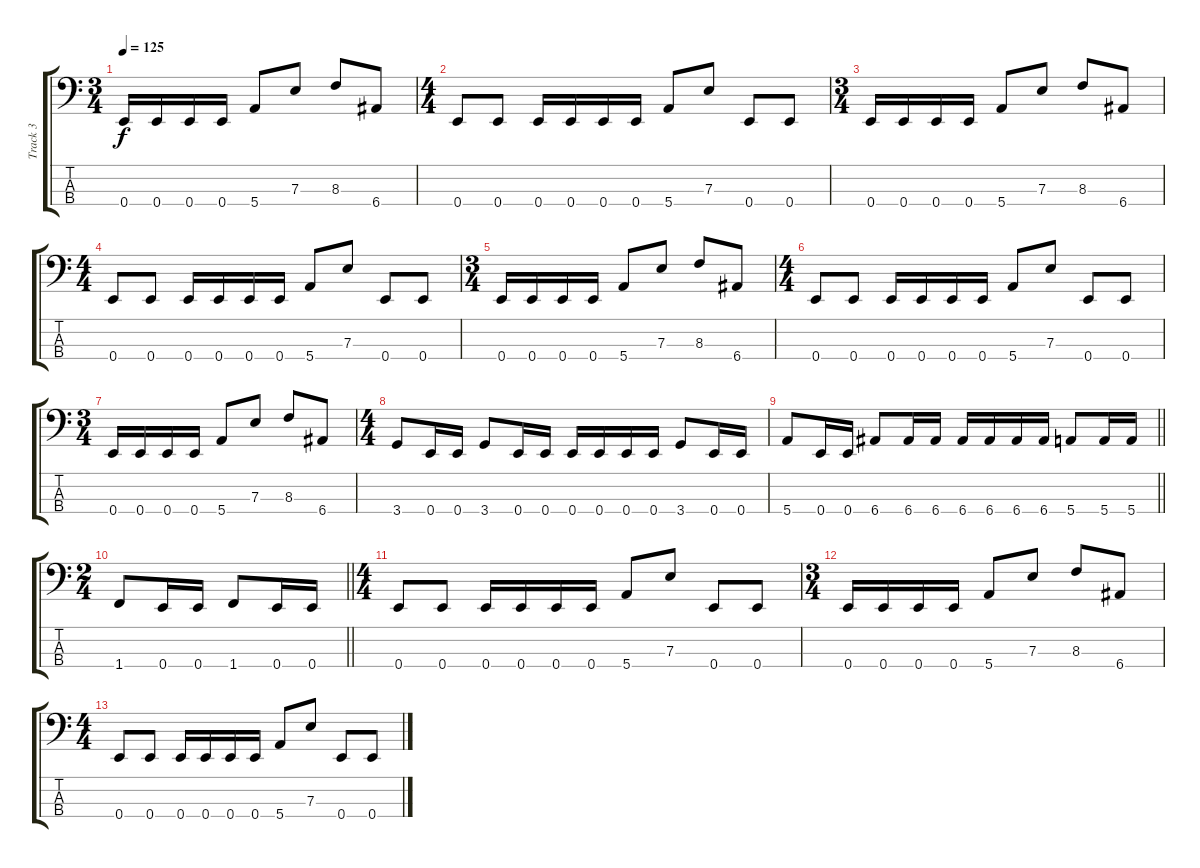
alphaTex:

\track ("Track 3" "Track 3") {instrument electricbassfinger}
\staff {score tabs}
\tuning (G2 D2 A1 E1) {hide}
\ts (3 4)
\tempo 125
\clef f4
\ks c
0.4.16{dy f} 0.4.16 0.4.16 0.4.16 5.4.8 7.3.8 8.3.8 6.4.8 |
\ts (4 4)
0.4.8 0.4.8 0.4.16 0.4.16 0.4.16 0.4.16 5.4.8 7.3.8 0.4.8 0.4.8 |
\ts (3 4)
0.4.16 0.4.16 0.4.16 0.4.16 5.4.8 7.3.8 8.3.8 6.4.8 |
\ts (4 4)
0.4.8 0.4.8 0.4.16 0.4.16 0.4.16 0.4.16 5.4.8 7.3.8 0.4.8 0.4.8 |
\ts (3 4)
0.4.16 0.4.16 0.4.16 0.4.16 5.4.8 7.3.8 8.3.8 6.4.8 |
\ts (4 4)
0.4.8 0.4.8 0.4.16 0.4.16 0.4.16 0.4.16 5.4.8 7.3.8 0.4.8 0.4.8 |
\ts (3 4)
0.4.16 0.4.16 0.4.16 0.4.16 5.4.8 7.3.8 8.3.8 6.4.8 |
\ts (4 4)
3.4.8 0.4.16 0.4.16 3.4.8 0.4.16 0.4.16 0.4.16 0.4.16 0.4.16 0.4.16 3.4.8 0.4.16 0.4.16 |
\barLineRight lightlight
5.4.8 0.4.16 0.4.16 6.4.8 6.4.16 6.4.16 6.4.16 6.4.16 6.4.16 6.4.16 5.4.8 5.4.16 5.4.16 |
\ts (2 4)
\barLineRight lightlight
1.4.8 0.4.16 0.4.16 1.4.8 0.4.16 0.4.16 |
\ts (4 4)
0.4.8 0.4.8 0.4.16 0.4.16 0.4.16 0.4.16 5.4.8 7.3.8 0.4.8 0.4.8 |
\ts (3 4)
0.4.16 0.4.16 0.4.16 0.4.16 5.4.8 7.3.8 8.3.8 6.4.8 |
\ts (4 4)
0.4.8 0.4.8 0.4.16 0.4.16 0.4.16 0.4.16 5.4.8 7.3.8 0.4.8 0.4.8
